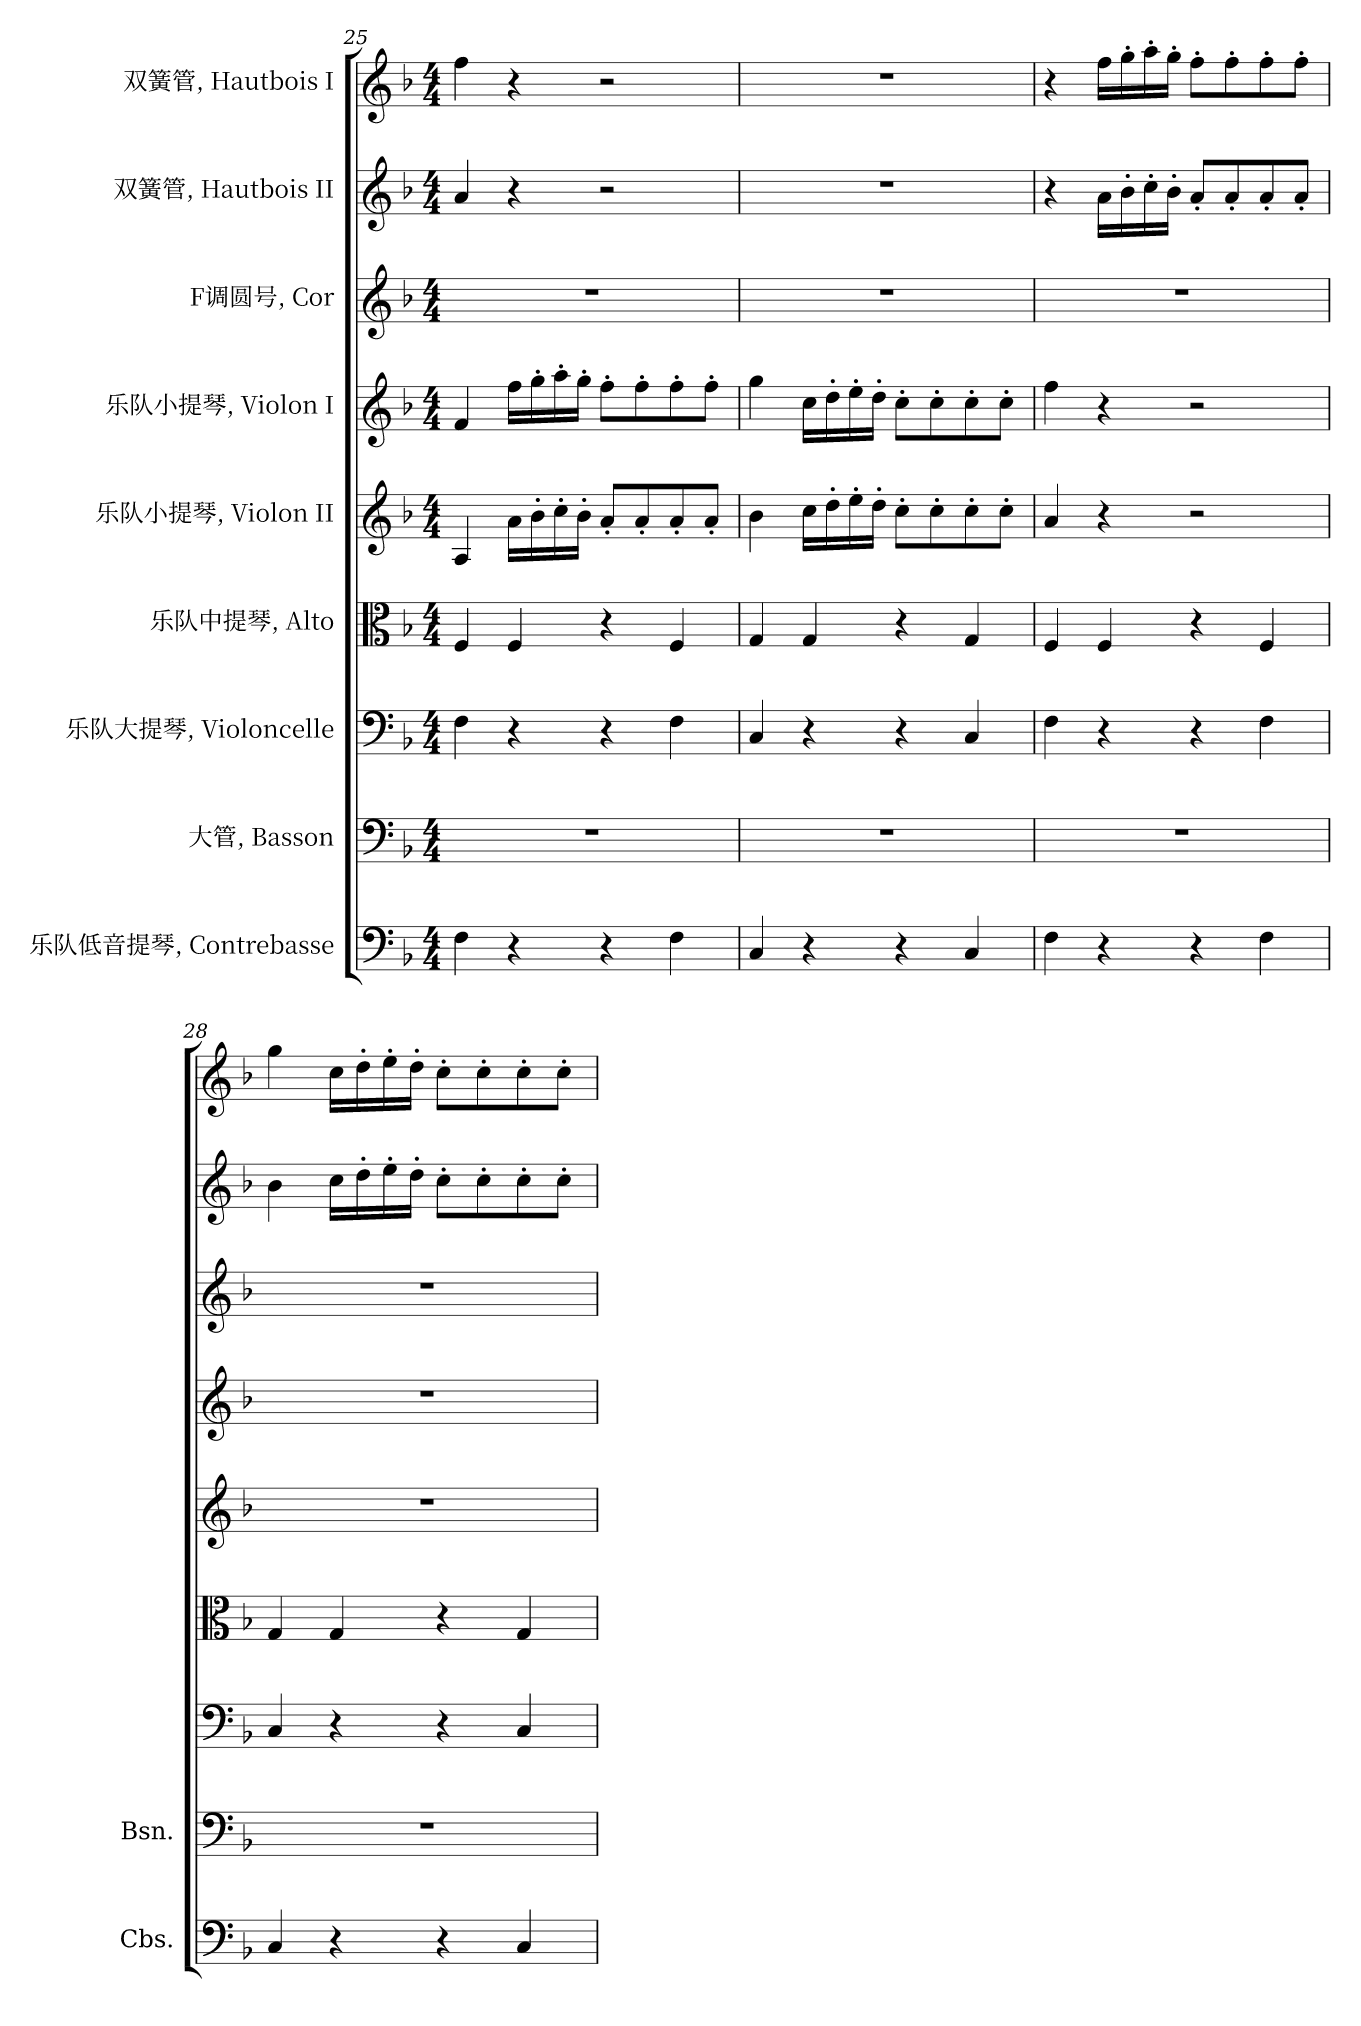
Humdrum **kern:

**kern	**kern	**kern	**kern	**kern	**kern	**kern	**kern	**kern
*part9	*part8	*part7	*part6	*part5	*part4	*part3	*part2	*part1
*staff9	*staff8	*staff7	*staff6	*staff5	*staff4	*staff3	*staff2	*staff1
*I"乐队低音提琴, Contrebasse	*I"大管, Basson	*I"乐队大提琴, Violoncelle	*I"乐队中提琴, Alto	*I"乐队小提琴, Violon II	*I"乐队小提琴, Violon I	*I"F调圆号, Cor	*I"双簧管, Hautbois II	*I"双簧管, Hautbois I
*I'Cbs.	*I'Bsn.	*	*	*	*	*	*	*
*clefF4	*clefF4	*clefF4	*clefC3	*clefG2	*clefG2	*clefG2	*clefG2	*clefG2
*ITrd7c12	*	*	*	*	*	*ITrd4c7	*	*
*k[b-]	*k[b-]	*k[b-]	*k[b-]	*k[b-]	*k[b-]	*k[b-e-]	*k[b-]	*k[b-]
*M4/4	*M4/4	*M4/4	*M4/4	*M4/4	*M4/4	*M4/4	*M4/4	*M4/4
=25	=25	=25	=25	=25	=25	=25	=25	=25
4FF\	1r	4F\	4F/	4A/	4f/	1r	4a/	4ff\
4r	.	4r	4F/	16a\LL	16ff\LL	.	4r	4r
.	.	.	.	16b-'\	16gg'\	.	.	.
.	.	.	.	16cc'\	16aa'\	.	.	.
.	.	.	.	16b-'\JJ	16gg'\JJ	.	.	.
4r	.	4r	4r	8a'/L	8ff'\L	.	2r	2r
.	.	.	.	8a'/	8ff'\	.	.	.
4FF\	.	4F\	4F/	8a'/	8ff'\	.	.	.
.	.	.	.	8a'/J	8ff'\J	.	.	.
=26	=26	=26	=26	=26	=26	=26	=26	=26
4CC/	1r	4C/	4G/	4b-\	4gg\	1r	1r	1r
4r	.	4r	4G/	16cc\LL	16cc\LL	.	.	.
.	.	.	.	16dd'\	16dd'\	.	.	.
.	.	.	.	16ee'\	16ee'\	.	.	.
.	.	.	.	16dd'\JJ	16dd'\JJ	.	.	.
4r	.	4r	4r	8cc'\L	8cc'\L	.	.	.
.	.	.	.	8cc'\	8cc'\	.	.	.
4CC/	.	4C/	4G/	8cc'\	8cc'\	.	.	.
.	.	.	.	8cc'\J	8cc'\J	.	.	.
=27	=27	=27	=27	=27	=27	=27	=27	=27
4FF\	1r	4F\	4F/	4a/	4ff\	1r	4r	4r
4r	.	4r	4F/	4r	4r	.	16a\LL	16ff\LL
.	.	.	.	.	.	.	16b-'\	16gg'\
.	.	.	.	.	.	.	16cc'\	16aa'\
.	.	.	.	.	.	.	16b-'\JJ	16gg'\JJ
4r	.	4r	4r	2r	2r	.	8a'/L	8ff'\L
.	.	.	.	.	.	.	8a'/	8ff'\
4FF\	.	4F\	4F/	.	.	.	8a'/	8ff'\
.	.	.	.	.	.	.	8a'/J	8ff'\J
!!LO:PB:g=z
=28	=28	=28	=28	=28	=28	=28	=28	=28
4CC/	1r	4C/	4G/	1r	1r	1r	4b-\	4gg\
4r	.	4r	4G/	.	.	.	16cc\LL	16cc\LL
.	.	.	.	.	.	.	16dd'\	16dd'\
.	.	.	.	.	.	.	16ee'\	16ee'\
.	.	.	.	.	.	.	16dd'\JJ	16dd'\JJ
4r	.	4r	4r	.	.	.	8cc'\L	8cc'\L
.	.	.	.	.	.	.	8cc'\	8cc'\
4CC/	.	4C/	4G/	.	.	.	8cc'\	8cc'\
.	.	.	.	.	.	.	8cc'\J	8cc'\J
=	=	=	=	=	=	=	=	=
*-	*-	*-	*-	*-	*-	*-	*-	*-
